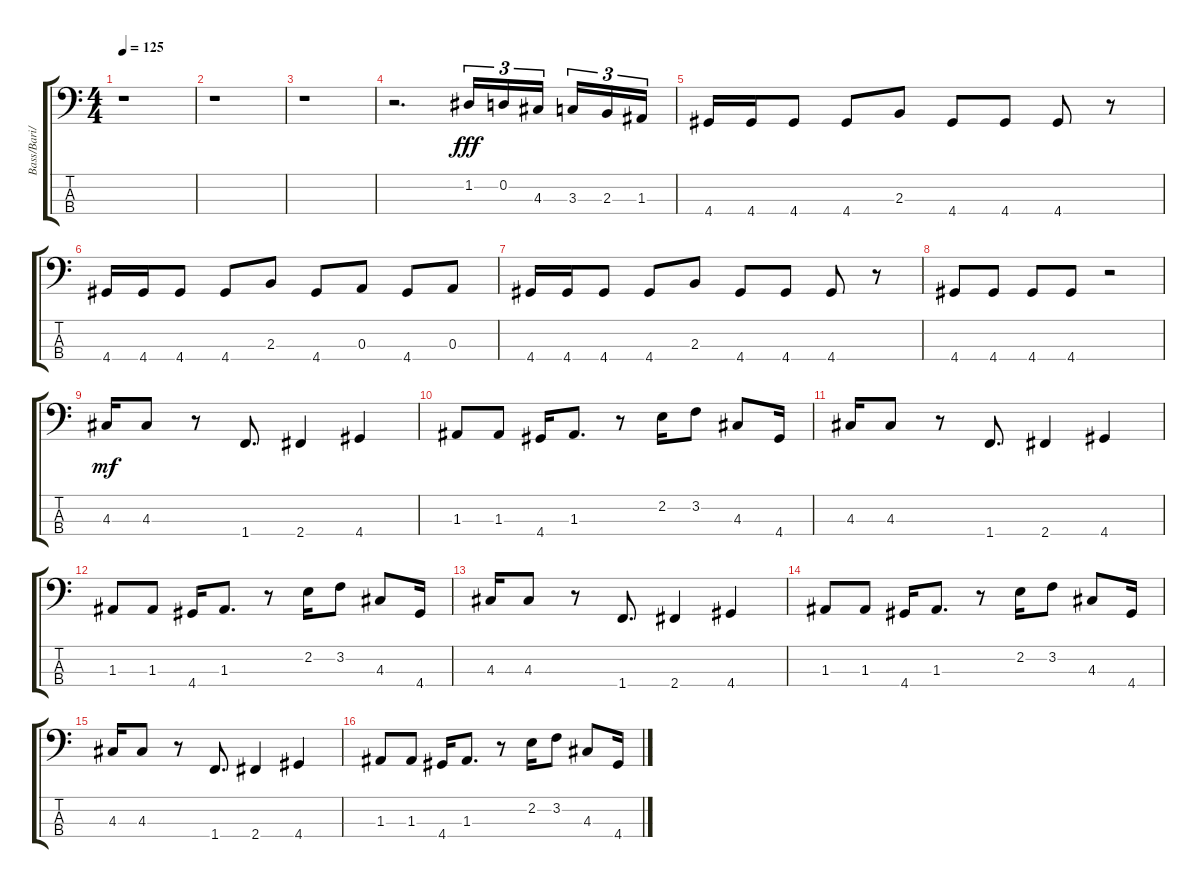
\track ("Bass/Bari/Roll" "Bass/Bari/") {instrument electricguitarclean}
\staff {score tabs}
\tuning (G2 D2 A1 E1) {hide}
\ts (4 4)
\tempo 125
\clef f4
\ks c
r.1{dy f} |
r.1 |
r.1 |
r.2{d} 1.2.16{tu (3 2) dy fff} 0.2.16{tu (3 2)} 4.3.16{tu (3 2) beam splitsecondary} 3.3.16{tu (3 2)} 2.3.16{tu (3 2)} 1.3.16{tu (3 2)} |
4.4.16 4.4.16 4.4.8 4.4.8 2.3.8 4.4.8 4.4.8 4.4.8 r.8 |
4.4.16 4.4.16 4.4.8 4.4.8 2.3.8 4.4.8 0.3.8 4.4.8 0.3.8 |
4.4.16 4.4.16 4.4.8 4.4.8 2.3.8 4.4.8 4.4.8 4.4.8 r.8 |
4.4.8 4.4.8 4.4.8 4.4.8 r.2 |
4.3.16{dy mf volume 12 instrument honkytonkpiano} 4.3.8 r.8 1.4.8{d} 2.4.4 4.4.4 |
1.3.8 1.3.8 4.4.16 1.3.8{d} r.8 2.2.16 3.2.8 4.3.8 4.4.16 |
4.3.16 4.3.8 r.8 1.4.8{d} 2.4.4 4.4.4 |
1.3.8 1.3.8 4.4.16 1.3.8{d} r.8 2.2.16 3.2.8 4.3.8 4.4.16 |
4.3.16 4.3.8 r.8 1.4.8{d} 2.4.4 4.4.4 |
1.3.8 1.3.8 4.4.16 1.3.8{d} r.8 2.2.16 3.2.8 4.3.8 4.4.16 |
4.3.16 4.3.8 r.8 1.4.8{d} 2.4.4 4.4.4 |
1.3.8 1.3.8 4.4.16 1.3.8{d} r.8 2.2.16 3.2.8 4.3.8 4.4.16
